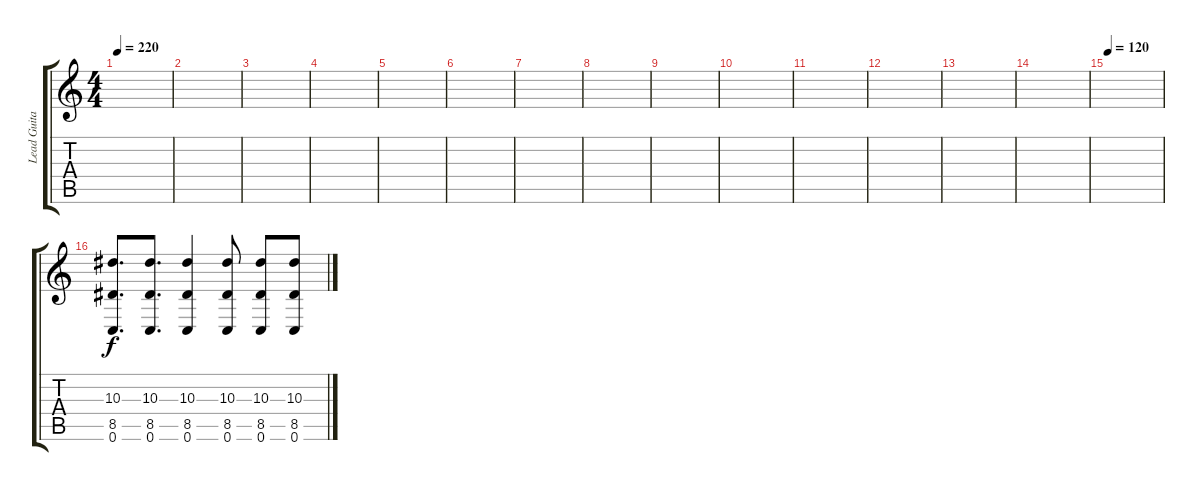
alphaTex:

\track ("Lead Guitar 2" "Lead Guita") {instrument distortionguitar}
\staff {score tabs}
\tuning (D4 A3 F3 C3 G2 C2) {hide}
\ts (4 4)
\tempo 220
\clef g2
\ks c
|
|
|
|
|
|
|
|
|
|
|
|
|
|
\tempo 120
|
(10.3 8.5 0.6).8{d} (10.3 8.5 0.6).8{d} (10.3 8.5 0.6).4 (10.3 8.5 0.6).8 (10.3 8.5 0.6).8 (10.3 8.5 0.6).8
